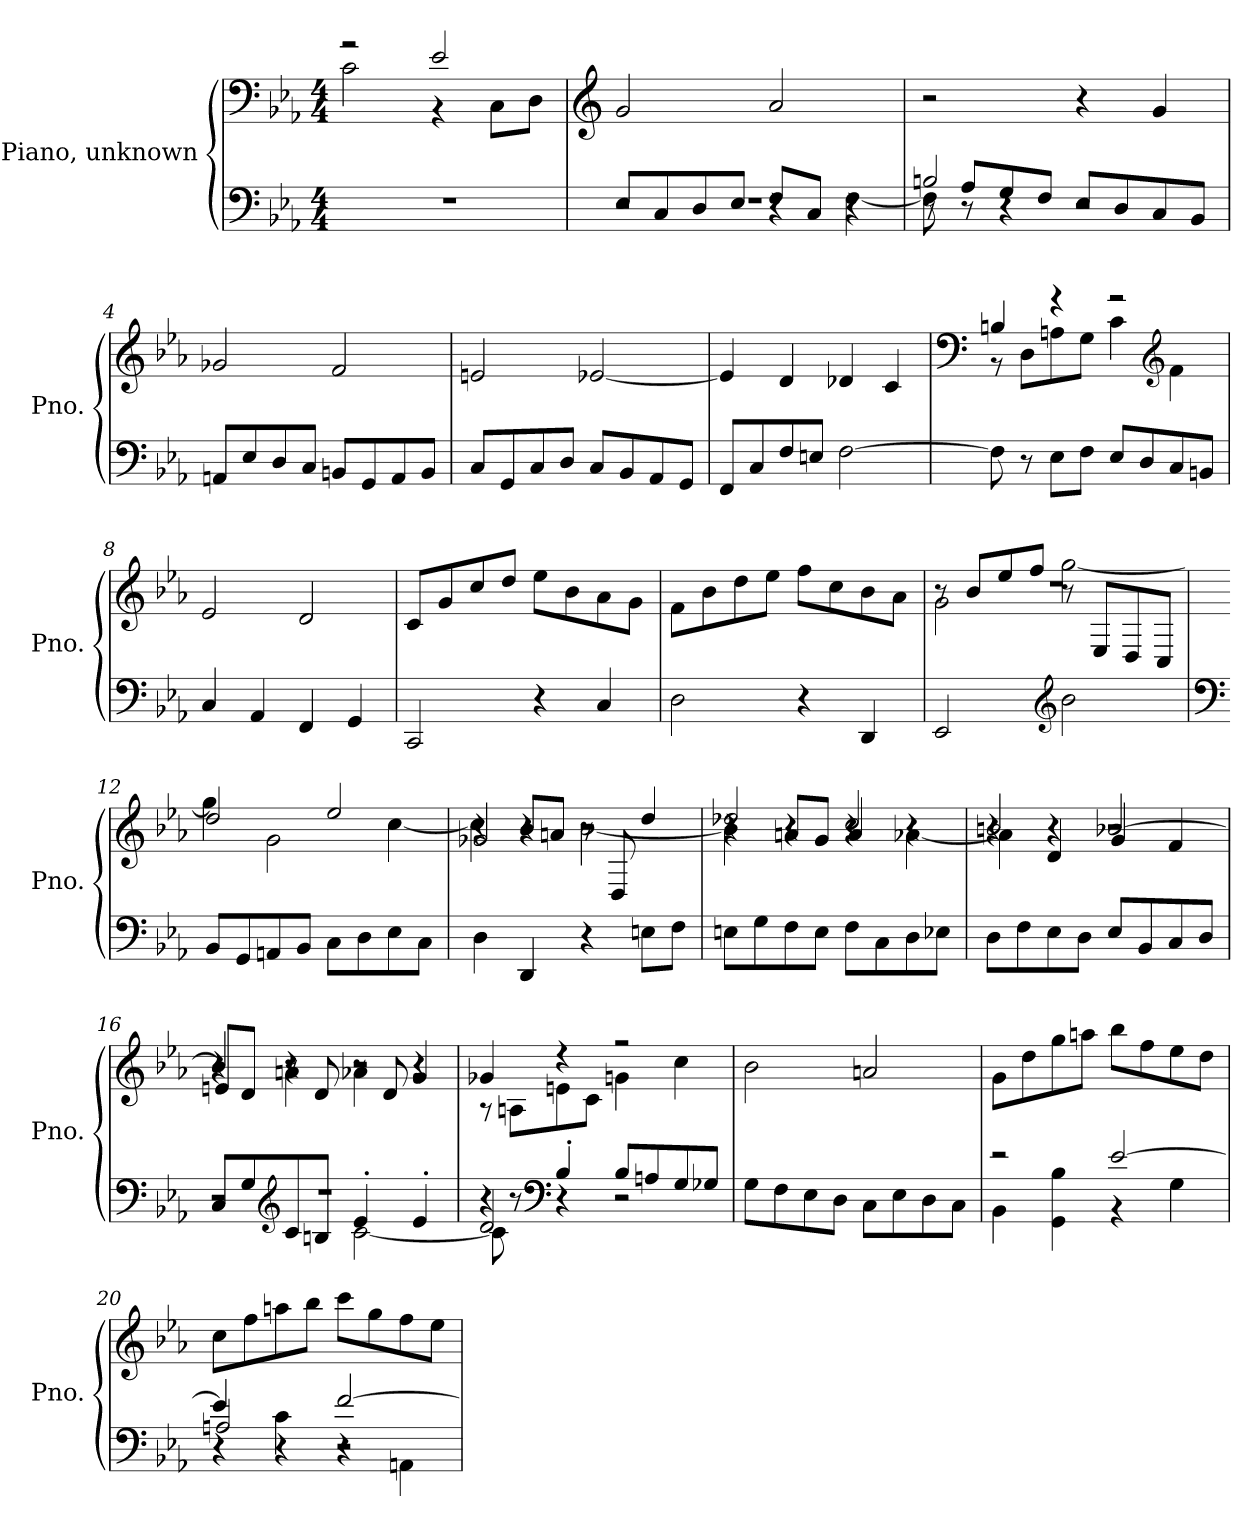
**kern	**kern
*part1	*part1
*staff2	*staff1
*I"Piano, unknown	*
*I'Pno.	*
*clefF4	*clefF4
*k[b-e-a-]	*k[b-e-a-]
*M4/4	*M4/4
*MM120	*MM120
=1	=1
*	*^
1r	2r	2c\
.	2e-/	4r
.	.	8C\L
.	.	8D\J
*	*v	*v
=2	=2
*	*clefG2
*^	*
*	*^	*
1r	2r	8E-/L	2g/
.	.	8C/	.
.	.	8D/	.
.	.	8E-/J	.
.	4r	8F/L	2a-/
.	.	8C/J	.
.	[4F\	4r	.
=3	=3	=3	=3
2Bn/	8F\]	8r	2r
.	8r	8A-/L	.
.	4r	8G/	.
.	.	8F/J	.
2r	2r	8E-/L	4r
.	.	8D/	.
.	.	8C/	4g/
.	.	8BB-/J	.
*v	*v	*v	*
=4	=4
8AAn/L	2g-X/
8E-/	.
8D/	.
8C/J	.
8BBn/L	2f/
8GG/	.
8AA/	.
8BB/J	.
=5	=5
8C/L	2en/
8GG/	.
8C/	.
8D/J	.
8C/L	[2e-X/
8BB-/	.
8AA-/	.
8GG/J	.
!!LO:LB:g=z
=6	=6
8FF/L	4e-/]
8C/	.
8F/	4d/
8En/J	.
[2F\	4d-X/
.	4c/
=7	=7
*	*clefF4
*	*^
8F\]	4Bn/	8r
8r	.	8D\L
8E-\L	4r	8An\
8F\J	.	8G\J
8E-/L	2r	4c\
8D/	.	.
*	*clefG2	*
8C/	.	4f\
8BBn/J	.	.
*	*v	*v
=8	=8
4C/	2e-/
4AA-/	.
4FF/	2d/
4GG/	.
=9	=9
2CC/	8c/L
.	8g/
.	8cc/
.	8dd/J
4r	8ee-\L
.	8b-\
4C/	8a-\
.	8g\J
=10	=10
2D\	8f\L
.	8b-\
.	8dd\
.	8ee-\J
4r	8ff\L
.	8cc\
4DD/	8b-\
.	8a-\J
!!LO:LB:g=z
=11	=11
*	*^
*	*	*^
2EE-/	1r	2g\	8r
.	.	.	8b-/L
.	.	.	8ee-/
.	.	.	8ff/J
*clefG2	*	*	*
2b-\	.	[2gg\	8r
.	.	.	8E-/L
.	.	.	8D/
.	.	.	8C/J
*	*v	*v	*v
=12	=12
*clefF4	*
*	*^
8BB-/L	2dd/	4gg\]
8GG/	.	.
8AAn/	.	2g\
8BB-/J	.	.
8C\L	2ee-/	.
8D\	.	.
8E-\	.	[4cc\
8C\J	.	.
=13	=13	=13
*	*	*^
4D\	2g-X/	4cc\]	4r
4DD/	.	4r	8b-/L
.	.	.	8an/J
4r	2r	[2b-\	8r
.	.	.	8D/
8En\L	.	.	4dd/
8F\J	.	.	.
=14	=14	=14	=14
8En\L	2dd-X/	4b-\]	4r
8G\	.	.	.
8F\	.	4r	8an/L
8E\J	.	.	8g/J
8F\L	2cc/	4r	4a/
8C\	.	.	.
8D\	.	[4a-X\	4r
8E-X\J	.	.	.
!!LO:LB:g=z	!!	!!
=15	=15	=15	=15
8D\L	2bn/	4a-\]	4r
8F\	.	.	.
8E-\	.	4r	4d/
8D\J	.	.	.
8E-/L	[2b-X/	2r	4g/
8BB-/	.	.	.
8C/	.	.	4f/
8D/J	.	.	.
=16	=16	=16	=16
*^	*	*	*
*	*^	*	*	*
1r	2r	8C/L	4b-/]	4r	8en/L
.	.	8G/	.	.	8d/J
*clefG2	*	*	*	*	*
.	.	8c/	4r	4an\	8r
.	.	8Bn/J	.	.	8d/
.	[2c\	4e-'/	2r	4a-X\	8r
.	.	.	.	.	8d/
.	.	4e-'/	.	4r	4g/
*	*	*	*	*v	*v
=17	=17	=17	=17	=17
2d/	8c\]	4r	4g-X/	8r
.	8r	.	.	8An\L
*clefF4	*	*	*	*
.	4r	4B-'/	4r	8en\
.	.	.	.	8c\J
2r	2r	8B-/L	2r	4gn\
.	.	8An/	.	.
.	.	8G/	.	4cc\
.	.	8G-X/J	.	.
*v	*v	*v	*	*
*	*v	*v
=18	=18
8G\L	2b-\
8F\	.
8E-\	.
8D\J	.
8C\L	2an/
8E-\	.
8D\	.
8C\J	.
!!LO:LB:g=z
=19	=19
*^	*
2r	4BB-\	8g\L
.	.	8dd\
.	4GG\ 4B-\	8gg\
.	.	8aan\J
[2e-/	4r	8bb-\L
.	.	8ff\
.	4G\	8ee-\
.	.	8dd\J
=20	=20	=20
*	*^	*
4e-/]	4r	2An/	8cc\L
.	.	.	8ff\
4r	4c\	.	8aan\
.	.	.	8bb-\J
[2f/	4r	2r	8ccc\L
.	.	.	8gg\
.	4AAn\	.	8ff\
.	.	.	8ee-\J
*v	*v	*v	*
=	=
*-	*-
